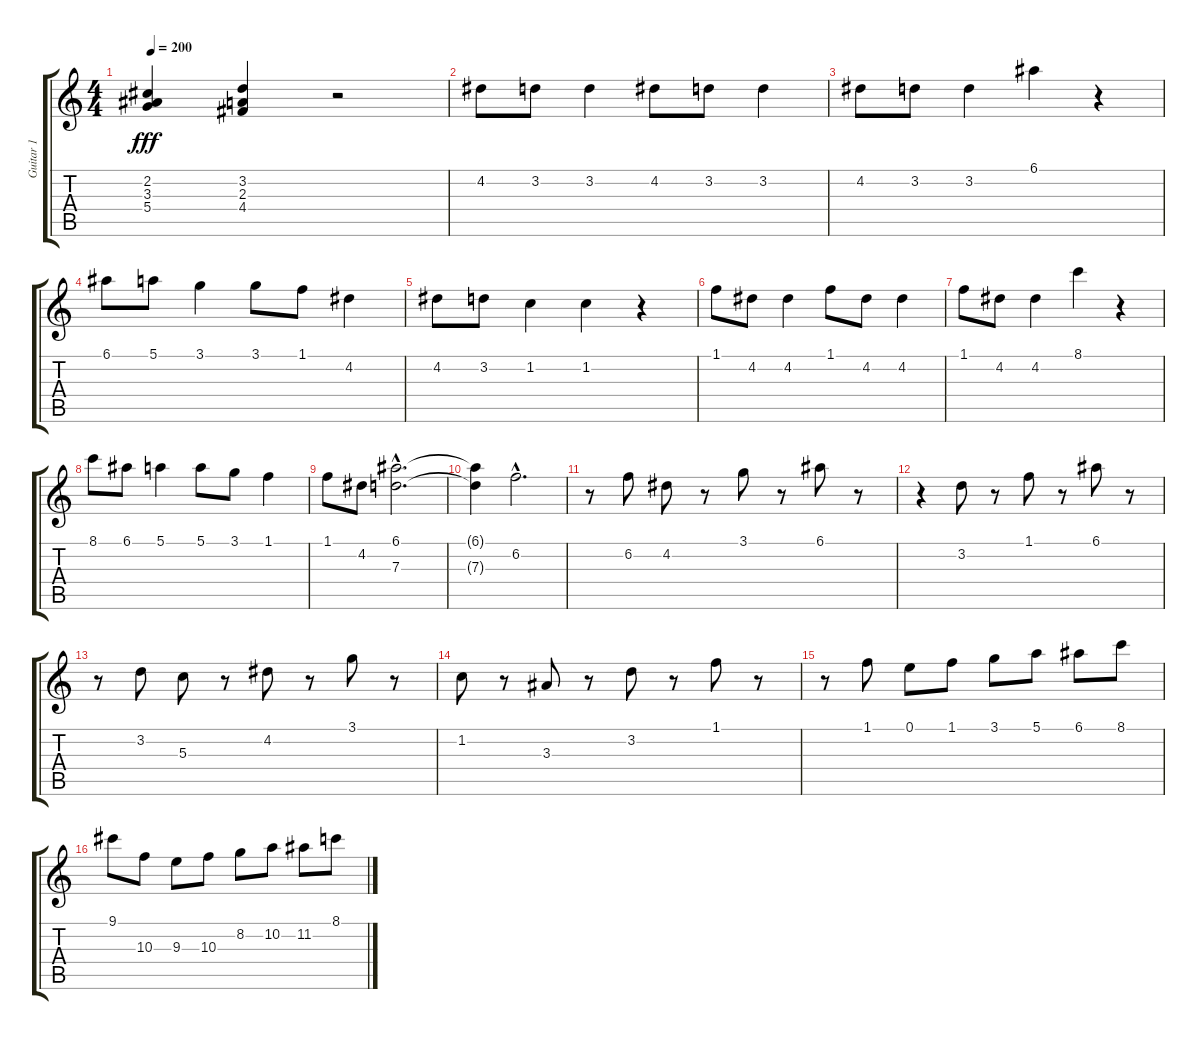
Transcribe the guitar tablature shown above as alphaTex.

\track ("Guitar 1" "Guitar 1") {instrument acousticguitarnylon}
\staff {score tabs}
\tuning (E4 B3 G3 D3 A2 E2) {hide}
\ts (4 4)
\tempo 200
\clef g2
\ks c
(2.2{t} 3.3{t} 5.4{t}).4{dy fff} (3.2 2.3 4.4).4 r.2 |
4.2.8 3.2.8 3.2.4 4.2.8 3.2.8 3.2.4 |
4.2.8 3.2.8 3.2.4 6.1.4 r.4 |
6.1.8 5.1.8 3.1.4 3.1.8 1.1.8 4.2.4 |
4.2.8 3.2.8 1.2.4 1.2.4 r.4 |
1.1.8 4.2.8 4.2.4 1.1.8 4.2.8 4.2.4 |
1.1.8 4.2.8 4.2.4 8.1.4 r.4 |
8.1.8 6.1.8 5.1.4 5.1.8 3.1.8 1.1.4 |
1.1.8 4.2.8 (6.1{hac} 7.3{hac}).2{d} |
(6.1{t} 7.3{t}).4 6.2{hac}.2{d} |
r.8 6.2.8 4.2.8 r.8 3.1.8 r.8 6.1.8 r.8 |
r.4 3.2.8 r.8 1.1.8 r.8 6.1.8 r.8 |
r.8 3.2.8 5.3.8 r.8 4.2.8 r.8 3.1.8 r.8 |
1.2.8 r.8 3.3.8 r.8 3.2.8 r.8 1.1.8 r.8 |
r.8 1.1.8 0.1.8 1.1.8 3.1.8 5.1.8 6.1.8 8.1.8 |
9.1.8 10.3.8 9.3.8 10.3.8 8.2.8 10.2.8 11.2.8 8.1.8
